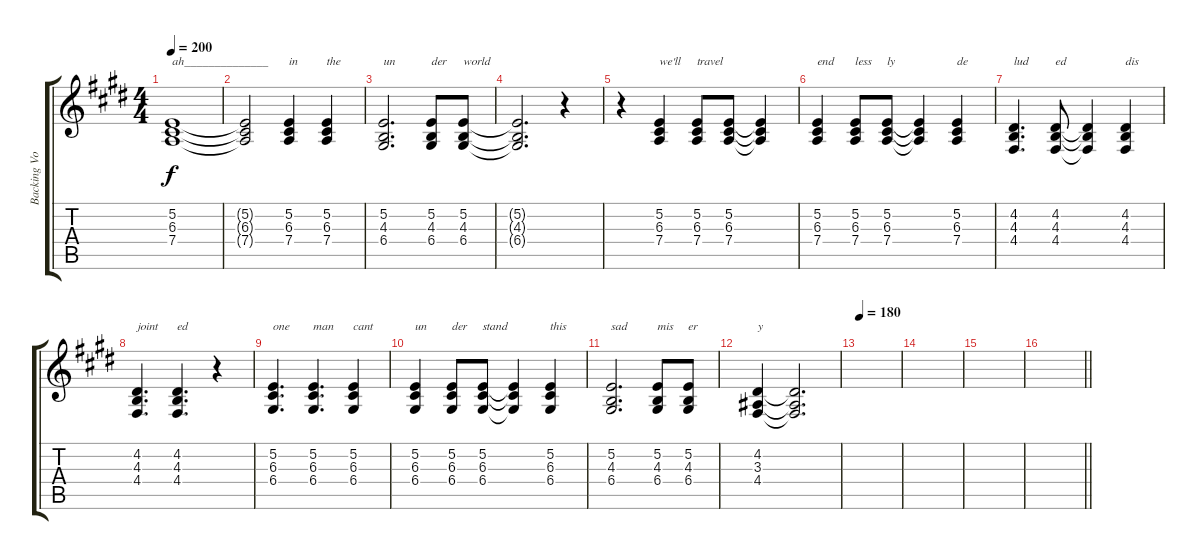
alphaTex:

\track ("Backing Vocals" "Backing Vo") {instrument choiraahs}
\staff {score tabs}
\tuning (E4 B3 G3 D3 A2 E2) {hide}
\ts (4 4)
\tempo 200
\clef g2
\ks c#minor
(5.2 6.3 7.4).1{txt "ah______________" dy f} |
(5.2{t} 6.3{t} 7.4{t}).2 (5.2 6.3 7.4).4{txt "in"} (5.2 6.3 7.4).4{txt "the"} |
(5.2 4.3 6.4).2{d txt "un"} (5.2 4.3 6.4).8{txt "der"} (5.2 4.3 6.4).8{txt "world"} |
(5.2{t} 4.3{t} 6.4{t}).2{d} r.4 |
r.4 (5.2 6.3 7.4).4{txt "we'll"} (5.2 6.3 7.4).8{txt "travel"} (5.2 6.3 7.4).8 (5.2{t} 6.3{t} 7.4{t}).4 |
(5.2 6.3 7.4).4{txt "end"} (5.2 6.3 7.4).8{txt "less"} (5.2 6.3 7.4).8{txt "ly"} (5.2{t} 6.3{t} 7.4{t}).4 (5.2 6.3 7.4).4{txt "de"} |
(4.2 4.3 4.4).4{d txt "lud"} (4.2 4.3 4.4).8{txt "ed"} (4.2{t} 4.3{t} 4.4{t}).4 (4.2 4.3 4.4).4{txt "dis"} |
(4.2 4.3 4.4).4{d txt "joint"} (4.2 4.3 4.4).4{d txt "ed"} r.4 |
(5.2 6.3 6.4).4{d txt "one"} (5.2 6.3 6.4).4{d txt "man"} (5.2 6.3 6.4).4{txt "cant"} |
(5.2 6.3 6.4).4{txt "un"} (5.2 6.3 6.4).8{txt "der"} (5.2 6.3 6.4).8{txt "stand"} (5.2{t} 6.3{t} 6.4{t}).4 (5.2 6.3 6.4).4{txt "this"} |
(5.2 4.3 6.4).2{d txt "sad"} (5.2 4.3 6.4).8{txt "mis"} (5.2 4.3 6.4).8{txt "er"} |
(4.2 3.3 4.4).4{txt "y"} (4.2{t} 3.3{t} 4.4{t}).2{d} |
\tempo 180
|
|
|
\barLineRight lightlight
